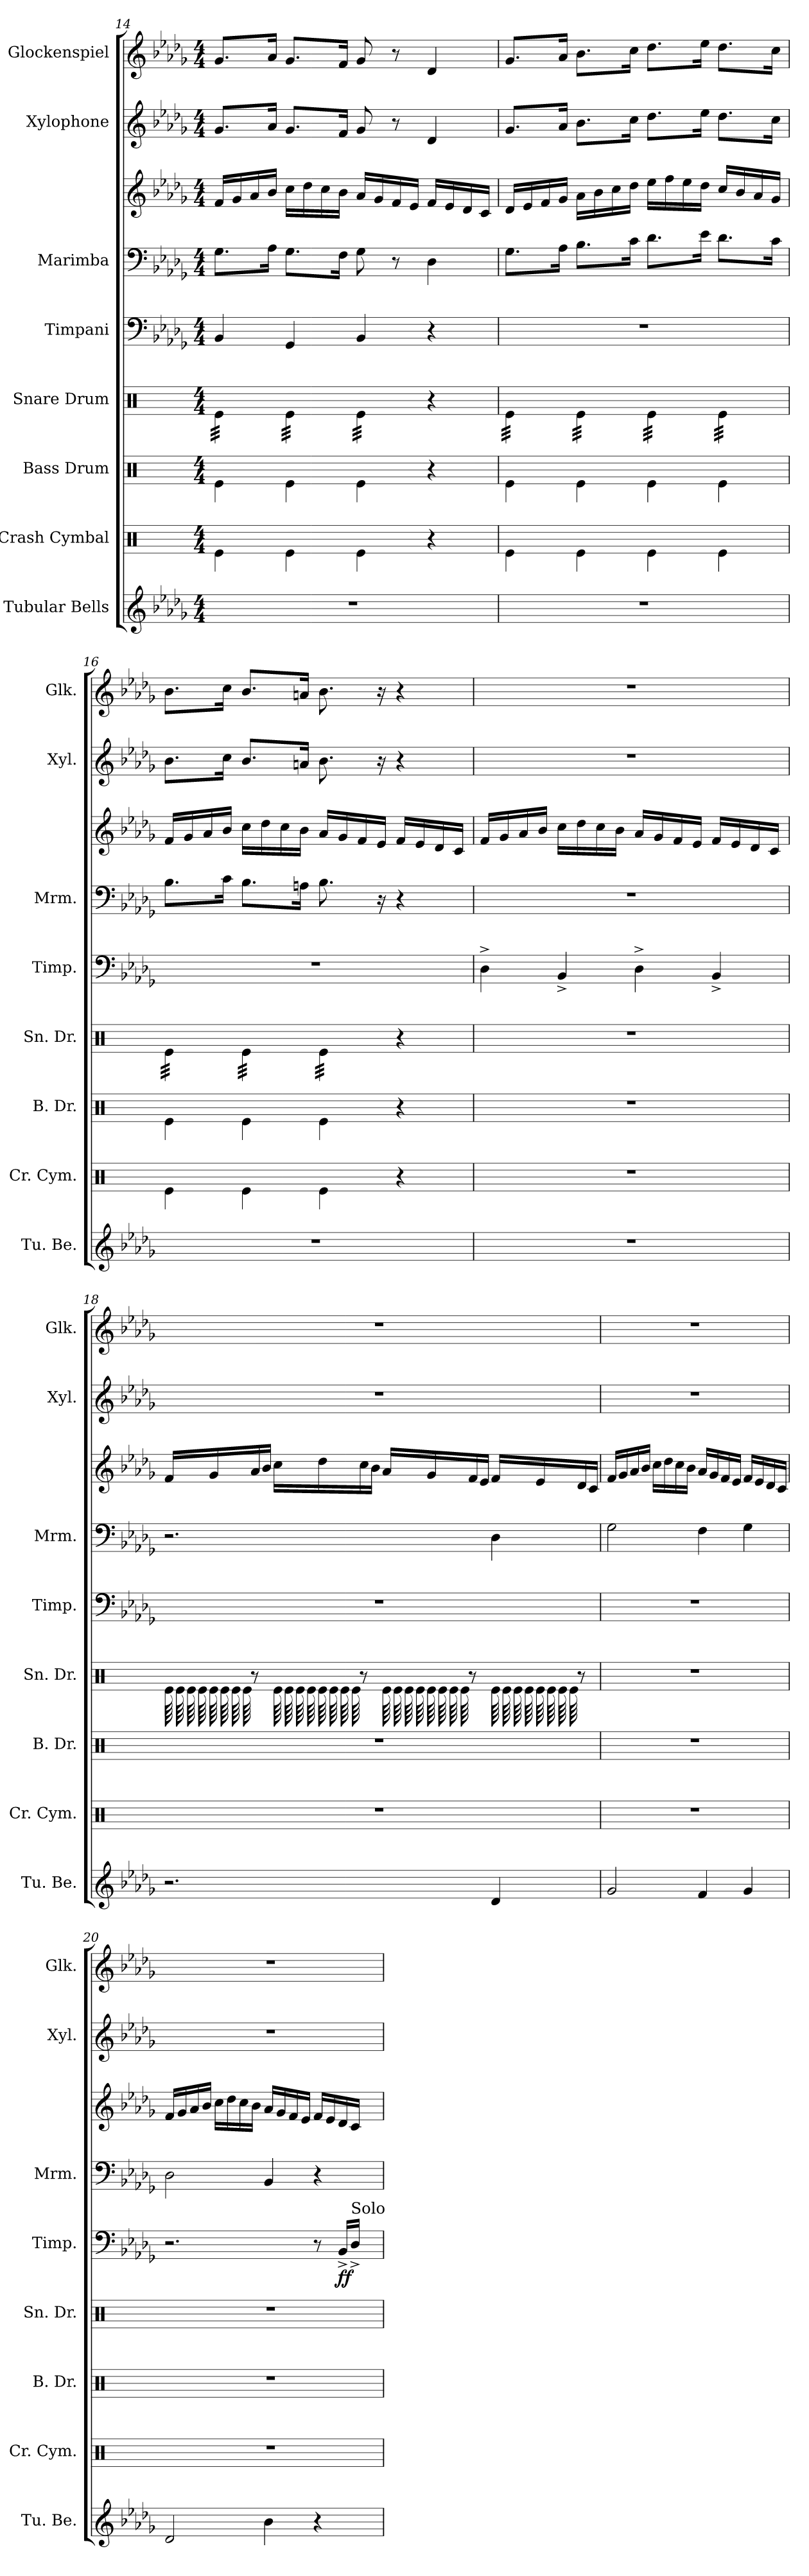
**kern	**kern	**kern	**kern	**kern	**dynam	**kern	**kern	**kern	**kern
*part8	*part7	*part6	*part5	*part4	*part4	*part3	*part3	*part2	*part1
*staff9	*staff8	*staff7	*staff6	*staff5	*staff5	*staff4	*staff3	*staff2	*staff1
*I"Tubular Bells	*I"Crash Cymbal	*I"Bass Drum	*I"Snare Drum	*I"Timpani	*	*I"Marimba	*	*I"Xylophone	*I"Glockenspiel
*I'Tu. Be.	*I'Cr. Cym.	*I'B. Dr.	*I'Sn. Dr.	*I'Timp.	*	*I'Mrm.	*	*I'Xyl.	*I'Glk.
*clefG2	*clefX	*clefX	*clefX	*clefF4	*	*clefF4	*clefG2	*clefG2	*clefG2
*	*	*	*	*	*	*	*	*ITrd-7c-12	*ITrd-14c-24
*k[b-e-a-d-g-]	*k[]	*k[]	*k[]	*k[b-e-a-d-g-]	*	*k[b-e-a-d-g-]	*k[b-e-a-d-g-]	*k[b-e-a-d-g-]	*k[b-e-a-d-g-]
*M4/4	*M4/4	*M4/4	*M4/4	*M4/4	*	*M4/4	*M4/4	*M4/4	*M4/4
=14	=14	=14	=14	=14	=14	=14	=14	=14	=14
*	*	*	*tremolo	*	*	*	*	*	*
1r	4Re\	4Re\	32Re\LLL	4BB-/	.	8.G-\L	16f/LL	8.gg-/L	8.ggg-/L
.	.	.	32Re\	.	.	.	.	.	.
.	.	.	32Re\	.	.	.	16g-/	.	.
.	.	.	32Re\	.	.	.	.	.	.
.	.	.	32Re\	.	.	.	16a-/	.	.
.	.	.	32Re\	.	.	.	.	.	.
.	.	.	32Re\	.	.	16A-\Jk	16b-/JJ	16aa-/Jk	16aaa-/Jk
.	.	.	32Re\JJJ	.	.	.	.	.	.
.	4Re\	4Re\	32Re\LLL	4GG-/	.	8.G-\L	16cc\LL	8.gg-/L	8.ggg-/L
.	.	.	32Re\	.	.	.	.	.	.
.	.	.	32Re\	.	.	.	16dd-\	.	.
.	.	.	32Re\	.	.	.	.	.	.
.	.	.	32Re\	.	.	.	16cc\	.	.
.	.	.	32Re\	.	.	.	.	.	.
.	.	.	32Re\	.	.	16F\Jk	16b-\JJ	16ff/Jk	16fff/Jk
.	.	.	32Re\JJJ	.	.	.	.	.	.
.	4Re\	4Re\	32Re\LLL	4BB-/	.	8G-\	16a-/LL	8gg-/	8ggg-/
.	.	.	32Re\	.	.	.	.	.	.
.	.	.	32Re\	.	.	.	16g-/	.	.
.	.	.	32Re\	.	.	.	.	.	.
.	.	.	32Re\	.	.	8r	16f/	8r	8r
.	.	.	32Re\	.	.	.	.	.	.
.	.	.	32Re\	.	.	.	16e-/JJ	.	.
.	.	.	32Re\JJJ	.	.	.	.	.	.
.	4r	4r	4r	4r	.	4D-\	16f/LL	4dd-/	4ddd-/
.	.	.	.	.	.	.	16e-/	.	.
.	.	.	.	.	.	.	16d-/	.	.
.	.	.	.	.	.	.	16c/JJ	.	.
!!LO:PB:g=z
=15	=15	=15	=15	=15	=15	=15	=15	=15	=15
1r	4Re\	4Re\	32Re\LLL	1r	.	8.G-\L	16d-/LL	8.gg-/L	8.ggg-/L
.	.	.	32Re\	.	.	.	.	.	.
.	.	.	32Re\	.	.	.	16e-/	.	.
.	.	.	32Re\	.	.	.	.	.	.
.	.	.	32Re\	.	.	.	16f/	.	.
.	.	.	32Re\	.	.	.	.	.	.
.	.	.	32Re\	.	.	16A-\Jk	16g-/JJ	16aa-/Jk	16aaa-/Jk
.	.	.	32Re\JJJ	.	.	.	.	.	.
.	4Re\	4Re\	32Re\LLL	.	.	8.B-\L	16a-\LL	8.bb-\L	8.bbb-\L
.	.	.	32Re\	.	.	.	.	.	.
.	.	.	32Re\	.	.	.	16b-\	.	.
.	.	.	32Re\	.	.	.	.	.	.
.	.	.	32Re\	.	.	.	16cc\	.	.
.	.	.	32Re\	.	.	.	.	.	.
.	.	.	32Re\	.	.	16c\Jk	16dd-\JJ	16ccc\Jk	16cccc\Jk
.	.	.	32Re\JJJ	.	.	.	.	.	.
.	4Re\	4Re\	32Re\LLL	.	.	8.d-\L	16ee-\LL	8.ddd-\L	8.dddd-\L
.	.	.	32Re\	.	.	.	.	.	.
.	.	.	32Re\	.	.	.	16ff\	.	.
.	.	.	32Re\	.	.	.	.	.	.
.	.	.	32Re\	.	.	.	16ee-\	.	.
.	.	.	32Re\	.	.	.	.	.	.
.	.	.	32Re\	.	.	16e-\Jk	16dd-\JJ	16eee-\Jk	16eeee-\Jk
.	.	.	32Re\JJJ	.	.	.	.	.	.
.	4Re\	4Re\	32Re\LLL	.	.	8.d-\L	16cc/LL	8.ddd-\L	8.dddd-\L
.	.	.	32Re\	.	.	.	.	.	.
.	.	.	32Re\	.	.	.	16b-/	.	.
.	.	.	32Re\	.	.	.	.	.	.
.	.	.	32Re\	.	.	.	16a-/	.	.
.	.	.	32Re\	.	.	.	.	.	.
.	.	.	32Re\	.	.	16c\Jk	16g-/JJ	16ccc\Jk	16cccc\Jk
.	.	.	32Re\JJJ	.	.	.	.	.	.
=16	=16	=16	=16	=16	=16	=16	=16	=16	=16
1r	4Re\	4Re\	32Re\LLL	1r	.	8.B-\L	16f/LL	8.bb-\L	8.bbb-\L
.	.	.	32Re\	.	.	.	.	.	.
.	.	.	32Re\	.	.	.	16g-/	.	.
.	.	.	32Re\	.	.	.	.	.	.
.	.	.	32Re\	.	.	.	16a-/	.	.
.	.	.	32Re\	.	.	.	.	.	.
.	.	.	32Re\	.	.	16c\Jk	16b-/JJ	16ccc\Jk	16cccc\Jk
.	.	.	32Re\JJJ	.	.	.	.	.	.
.	4Re\	4Re\	32Re\LLL	.	.	8.B-\L	16cc\LL	8.bb-/L	8.bbb-/L
.	.	.	32Re\	.	.	.	.	.	.
.	.	.	32Re\	.	.	.	16dd-\	.	.
.	.	.	32Re\	.	.	.	.	.	.
.	.	.	32Re\	.	.	.	16cc\	.	.
.	.	.	32Re\	.	.	.	.	.	.
.	.	.	32Re\	.	.	16An\Jk	16b-\JJ	16aan/Jk	16aaan/Jk
.	.	.	32Re\JJJ	.	.	.	.	.	.
.	4Re\	4Re\	32Re\LLL	.	.	8.B-\	16a-/LL	8.bb-\	8.bbb-\
.	.	.	32Re\	.	.	.	.	.	.
.	.	.	32Re\	.	.	.	16g-/	.	.
.	.	.	32Re\	.	.	.	.	.	.
.	.	.	32Re\	.	.	.	16f/	.	.
.	.	.	32Re\	.	.	.	.	.	.
.	.	.	32Re\	.	.	16r	16e-/JJ	16r	16r
.	.	.	32Re\JJJ	.	.	.	.	.	.
.	4r	4r	4r	.	.	4r	16f/LL	4r	4r
.	.	.	.	.	.	.	16e-/	.	.
.	.	.	.	.	.	.	16d-/	.	.
.	.	.	.	.	.	.	16c/JJ	.	.
!!LO:PB:g=z
=17	=17	=17	=17	=17	=17	=17	=17	=17	=17
1r	1r	1r	1r	4D-^\	.	1r	16f/LL	1r	1r
.	.	.	.	.	.	.	16g-/	.	.
.	.	.	.	.	.	.	16a-/	.	.
.	.	.	.	.	.	.	16b-/JJ	.	.
.	.	.	.	4BB-^/	.	.	16cc\LL	.	.
.	.	.	.	.	.	.	16dd-\	.	.
.	.	.	.	.	.	.	16cc\	.	.
.	.	.	.	.	.	.	16b-\JJ	.	.
.	.	.	.	4D-^\	.	.	16a-/LL	.	.
.	.	.	.	.	.	.	16g-/	.	.
.	.	.	.	.	.	.	16f/	.	.
.	.	.	.	.	.	.	16e-/JJ	.	.
.	.	.	.	4BB-^/	.	.	16f/LL	.	.
.	.	.	.	.	.	.	16e-/	.	.
.	.	.	.	.	.	.	16d-/	.	.
.	.	.	.	.	.	.	16c/JJ	.	.
=18	=18	=18	=18	=18	=18	=18	=18	=18	=18
2.r	1r	1r	64Re\	1r	.	2.r	16f/LL	1r	1r
.	.	.	64Re\	.	.	.	.	.	.
.	.	.	64Re\	.	.	.	.	.	.
.	.	.	64Re\	.	.	.	.	.	.
.	.	.	64Re\	.	.	.	16g-/	.	.
.	.	.	64Re\	.	.	.	.	.	.
.	.	.	64Re\	.	.	.	.	.	.
.	.	.	64Re\	.	.	.	.	.	.
.	.	.	8r	.	.	.	16a-/	.	.
.	.	.	.	.	.	.	16b-/JJ	.	.
.	.	.	64Re\	.	.	.	16cc\LL	.	.
.	.	.	64Re\	.	.	.	.	.	.
.	.	.	64Re\	.	.	.	.	.	.
.	.	.	64Re\	.	.	.	.	.	.
.	.	.	64Re\	.	.	.	16dd-\	.	.
.	.	.	64Re\	.	.	.	.	.	.
.	.	.	64Re\	.	.	.	.	.	.
.	.	.	64Re\	.	.	.	.	.	.
.	.	.	8r	.	.	.	16cc\	.	.
.	.	.	.	.	.	.	16b-\JJ	.	.
.	.	.	64Re\	.	.	.	16a-/LL	.	.
.	.	.	64Re\	.	.	.	.	.	.
.	.	.	64Re\	.	.	.	.	.	.
.	.	.	64Re\	.	.	.	.	.	.
.	.	.	64Re\	.	.	.	16g-/	.	.
.	.	.	64Re\	.	.	.	.	.	.
.	.	.	64Re\	.	.	.	.	.	.
.	.	.	64Re\	.	.	.	.	.	.
.	.	.	8r	.	.	.	16f/	.	.
.	.	.	.	.	.	.	16e-/JJ	.	.
4d-/	.	.	64Re\	.	.	4D-\	16f/LL	.	.
.	.	.	64Re\	.	.	.	.	.	.
.	.	.	64Re\	.	.	.	.	.	.
.	.	.	64Re\	.	.	.	.	.	.
.	.	.	64Re\	.	.	.	16e-/	.	.
.	.	.	64Re\	.	.	.	.	.	.
.	.	.	64Re\	.	.	.	.	.	.
.	.	.	64Re\	.	.	.	.	.	.
*	*	*	*Xtremolo	*	*	*	*	*	*
.	.	.	8r	.	.	.	16d-/	.	.
.	.	.	.	.	.	.	16c/JJ	.	.
!!LO:PB:g=z
=19	=19	=19	=19	=19	=19	=19	=19	=19	=19
2g-/	1r	1r	1r	1r	.	2G-\	16f/LL	1r	1r
.	.	.	.	.	.	.	16g-/	.	.
.	.	.	.	.	.	.	16a-/	.	.
.	.	.	.	.	.	.	16b-/JJ	.	.
.	.	.	.	.	.	.	16cc\LL	.	.
.	.	.	.	.	.	.	16dd-\	.	.
.	.	.	.	.	.	.	16cc\	.	.
.	.	.	.	.	.	.	16b-\JJ	.	.
4f/	.	.	.	.	.	4F\	16a-/LL	.	.
.	.	.	.	.	.	.	16g-/	.	.
.	.	.	.	.	.	.	16f/	.	.
.	.	.	.	.	.	.	16e-/JJ	.	.
4g-/	.	.	.	.	.	4G-\	16f/LL	.	.
.	.	.	.	.	.	.	16e-/	.	.
.	.	.	.	.	.	.	16d-/	.	.
.	.	.	.	.	.	.	16c/JJ	.	.
=20	=20	=20	=20	=20	=20	=20	=20	=20	=20
2d-/	1r	1r	1r	2.r	.	2D-\	16f/LL	1r	1r
.	.	.	.	.	.	.	16g-/	.	.
.	.	.	.	.	.	.	16a-/	.	.
.	.	.	.	.	.	.	16b-/JJ	.	.
.	.	.	.	.	.	.	16cc\LL	.	.
.	.	.	.	.	.	.	16dd-\	.	.
.	.	.	.	.	.	.	16cc\	.	.
.	.	.	.	.	.	.	16b-\JJ	.	.
4b-\	.	.	.	.	.	4BB-/	16a-/LL	.	.
.	.	.	.	.	.	.	16g-/	.	.
.	.	.	.	.	.	.	16f/	.	.
.	.	.	.	.	.	.	16e-/JJ	.	.
4r	.	.	.	8r	.	4r	16f/LL	.	.
.	.	.	.	.	.	.	16e-/	.	.
!	!	!	!	!	!LO:DY:b	!	!	!	!
.	.	.	.	16BB-^/LL	ff	.	16d-/	.	.
!	!	!	!	!LO:TX:a:t=Solo	!	!	!	!	!
.	.	.	.	16D-^/JJ	.	.	16c/JJ	.	.
=	=	=	=	=	=	=	=	=	=
*-	*-	*-	*-	*-	*-	*-	*-	*-	*-
